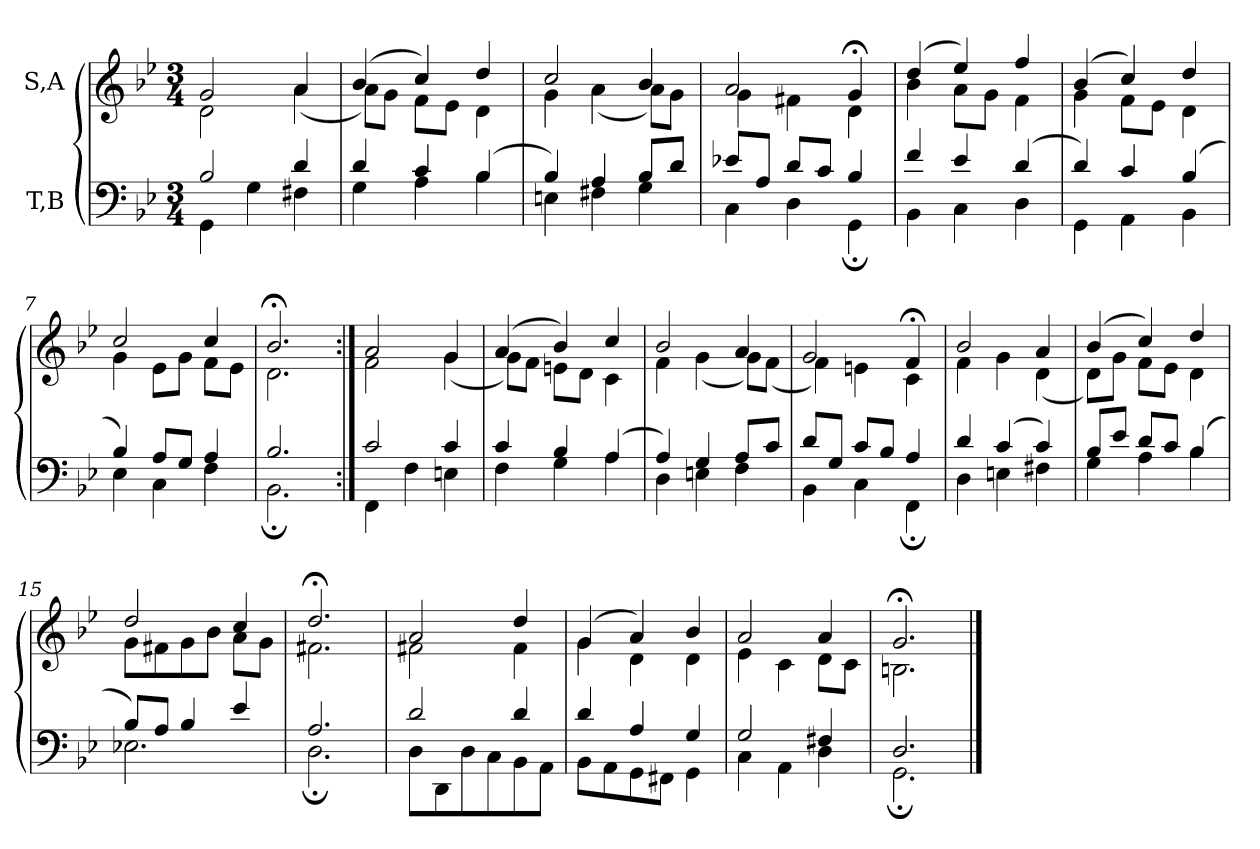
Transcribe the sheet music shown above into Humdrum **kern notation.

**kern	**kern
*part2	*part1
*staff2	*staff1
*I"T,B	*I"S,A
*clefF4	*clefG2
*k[b-e-]	*k[b-e-]
*M3/4	*M3/4
=1	=1
*^	*^
2B-	4GG	2g	2d
.	4G	.	.
4d	4F#X	4a	(<4a
=2	=2	=2	=2
4d	4G	(>4b-	8aL)
.	.	.	8gJ
4c	4A	4cc)	8fL
.	.	.	8e-J
(>4B-	4B-	4dd	4d
=3	=3	=3	=3
4B-)	4En	2cc	4g
4A	4F#X	.	(<4a
8B-L	4G	4b-	8aL)
8dJ	.	.	8gJ
=4	=4	=4	=4
8e-XL	4C	2a	4g
8AJ	.	.	.
8dL	4D	.	4f#X
8cJ	.	.	.
4B-	4GG;	4g;<	4d
=5	=5	=5	=5
4f	4BB-	(>4dd	4b-
4e-	4C	4ee-)	8aL
.	.	.	8gJ
(>4d	4D	4ff	4f
=6	=6	=6	=6
4d)	4GG	(>4b-	4g
4c	4AA	4cc)	8fL
.	.	.	8e-J
(>4B-	4BB-	4dd	4d
=7	=7	=7	=7
4B-)	4E-	2cc	4g
8AL	4C	.	8e-L
8GJ	.	.	8gJ
4A	4F	4cc	8fL
.	.	.	8e-J
=8	=8	=8	=8
2.B-	2.BB-;	2.b-;<	2.d
=9:|!	=9:|!	=9:|!	=9:|!
2c	4FF	2a	2f
.	4F	.	.
4c	4En	4g	(<4g
=10	=10	=10	=10
4c	4F	(>4a	8gL)
.	.	.	8fJ
4B-	4G	4b-)	8enL
.	.	.	8dJ
(>4A	4A	4cc	4c
=11	=11	=11	=11
4A)	4D	2b-	4f
4G	4En	.	(<4g
8AL	4F	4a	8gL)
8cJ	.	.	(<8fJ
=12	=12	=12	=12
8dL	4BB-	2g	4f)
8GJ	.	.	.
8cL	4C	.	4en
8B-J	.	.	.
4A	4FF;	4f;<	4c
=13	=13	=13	=13
4d	4D	2b-	4f
(>4c	4En	.	4g
4c)	4F#X	4a	(<4d
=14	=14	=14	=14
8B-L	4G	(>4b-	8dL)
8e-J	.	.	8gJ
8dL	4A	4cc)	8fL
8cJ	.	.	8e-J
(>4B-	4B-	4dd	4d
=15	=15	=15	=15
8B-L)	2.E-X	2dd	8gL
8AJ	.	.	8f#X
4B-	.	.	8g
.	.	.	8b-J
4e-	.	4cc	8aL
.	.	.	8gJ
=16	=16	=16	=16
2.A	2.D;	2.dd;<	2.f#X
=17	=17	=17	=17
2d	8DL	2a	2f#X
.	8DD	.	.
.	8D	.	.
.	8C	.	.
4d	8BB-	4dd	4f#
.	8AAJ	.	.
=18	=18	=18	=18
4d	8BB-L	(>4g	4g
.	8AA	.	.
4A	8GG	4a)	4d
.	8FF#XJ	.	.
4G	4GG	4b-	4d
=19	=19	=19	=19
2G	4C	2a	4e-
.	4AA	.	4c
4F#X	4D	4a	8dL
.	.	.	8cJ
=20	=20	=20	=20
2.D	2.GG;	2.g;<	2.Bn
*v	*v	*	*
*	*v	*v
==	==
*-	*-
